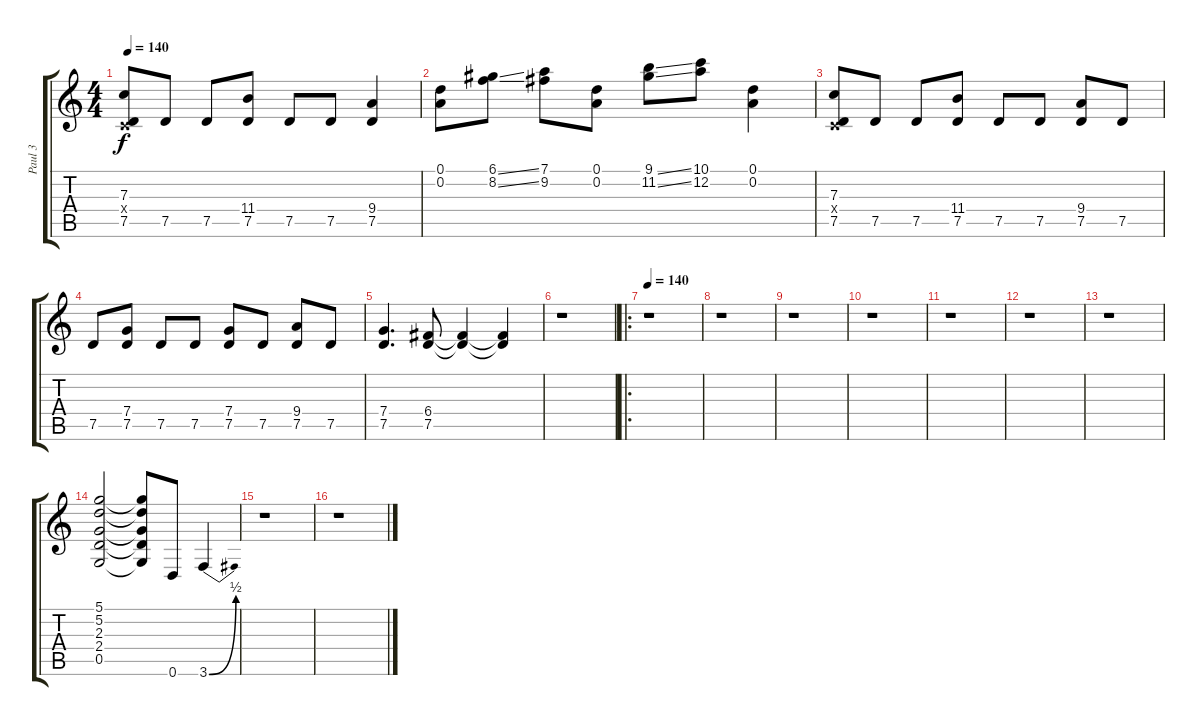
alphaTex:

\track ("Paul 3" "Paul 3") {instrument distortionguitar}
\staff {score tabs}
\tuning (D4 A3 F3 C3 G2 D2) {hide}
\ts (4 4)
\tempo 140
\clef g2
\ks c
(7.3 0.4{x} 7.5).8{dy f} 7.5.8 7.5.8 (11.4 7.5).8 7.5.8 7.5.8 (9.4 7.5).4 |
(0.1 0.2).8 (6.1{ss} 8.2{ss}).8 (7.1 9.2).8 (0.1 0.2).8 (9.1{ss} 11.2{ss}).8 (10.1 12.2).8 (0.1 0.2).4 |
(7.3 0.4{x} 7.5).8 7.5.8 7.5.8 (11.4 7.5).8 7.5.8 7.5.8 (9.4 7.5).8 7.5.8 |
7.5.8 (7.4 7.5).8 7.5.8 7.5.8 (7.4 7.5).8 7.5.8 (9.4 7.5).8 7.5.8 |
(7.4 7.5).4{d} (6.4 7.5).8 (6.4{t} 7.5{t}).4 (6.4{t} 7.5{t}).4 |
r.1 |
\ro
\tempo 140
r.1 |
r.1 |
r.1 |
r.1 |
r.1 |
r.1 |
r.1 |
(5.1 5.2 2.3 2.4 0.5).2 (5.1{t} 5.2{t} 2.3{t} 2.4{t} 0.5{t}).8 0.6.8 3.6{be (bend 0 0 60 2)}.4 |
r.1 |
r.1
